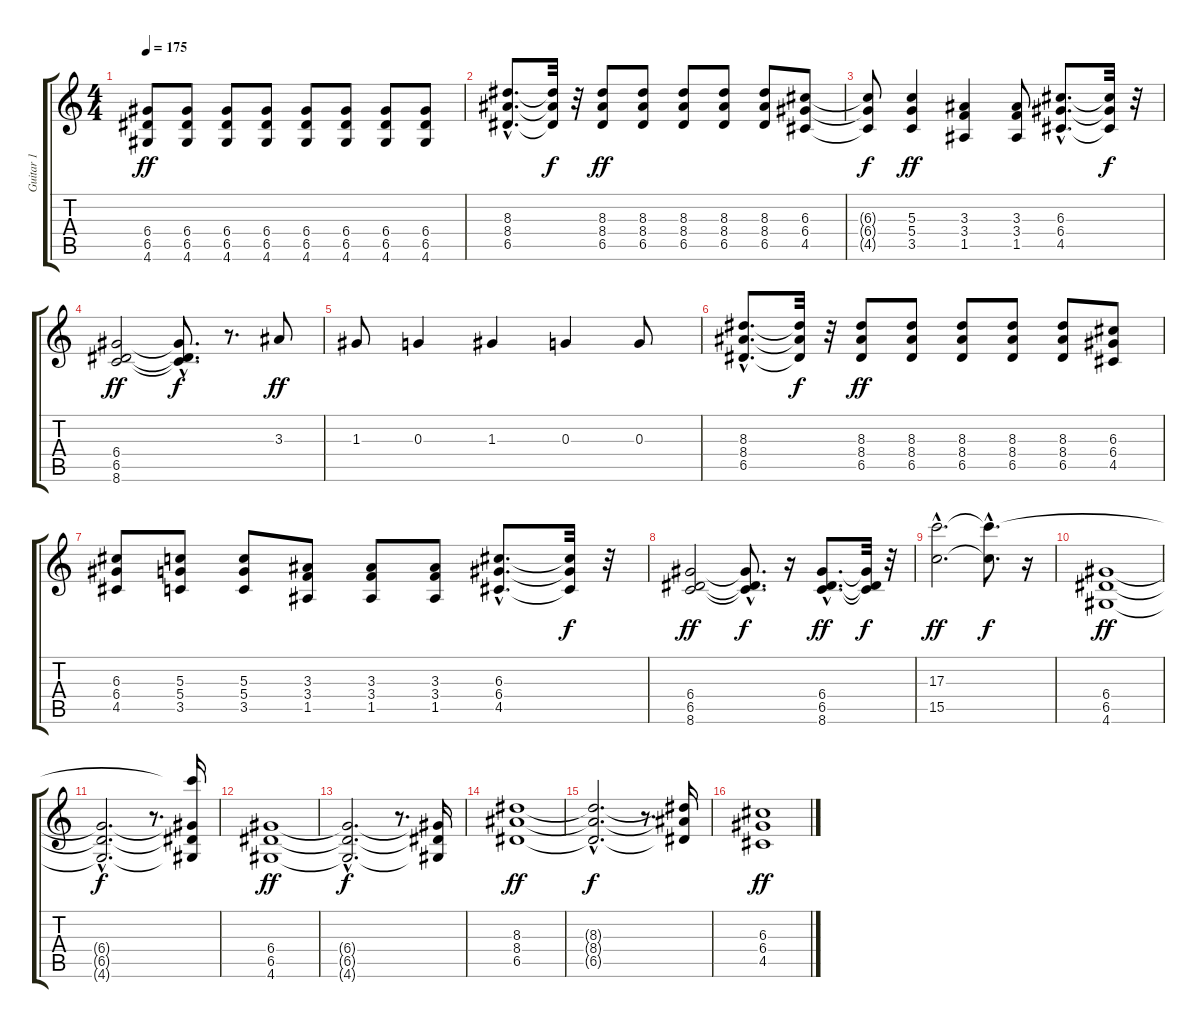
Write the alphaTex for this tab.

\track ("Guitar 1" "Guitar 1") {instrument distortionguitar}
\staff {score tabs}
\tuning (E4 B3 G3 D3 A2 E2) {hide}
\ts (4 4)
\tempo 175
\clef g2
\ks c
(6.4 6.5 4.6).8{dy ff} (6.4 6.5 4.6).8 (6.4 6.5 4.6).8 (6.4 6.5 4.6).8 (6.4 6.5 4.6).8 (6.4 6.5 4.6).8 (6.4 6.5 4.6).8 (6.4 6.5 4.6).8 |
(8.3{hac} 8.4{hac} 6.5{hac}).8{d} (8.3{t} 8.4{t} 6.5{t}).32{dy f} r.32 (8.3 8.4 6.5).8{dy ff} (8.3 8.4 6.5).8 (8.3 8.4 6.5).8 (8.3 8.4 6.5).8 (8.3 8.4 6.5).8 (6.3 6.4 4.5).8 |
(6.3{t} 6.4{t} 4.5{t}).8{dy f} (5.3 5.4 3.5).4{dy ff} (3.3 3.4 1.5).4 (3.3 3.4 1.5).8 (6.3{hac} 6.4{hac} 4.5{hac}).8{d} (6.3{t} 6.4{t} 4.5{t}).32{dy f} r.32 |
(6.4 6.5 8.6).2{dy ff} (6.4{hac t} 6.5{hac t} 8.6{hac t}).8{d dy f} r.8{d} 3.3.8{dy ff} |
1.3.8 0.3.4 1.3.4 0.3.4 0.3.8 |
(8.3{hac} 8.4{hac} 6.5{hac}).8{d} (8.3{t} 8.4{t} 6.5{t}).32{dy f} r.32 (8.3 8.4 6.5).8{dy ff} (8.3 8.4 6.5).8 (8.3 8.4 6.5).8 (8.3 8.4 6.5).8 (8.3 8.4 6.5).8 (6.3 6.4 4.5).8 |
(6.3 6.4 4.5).8 (5.3 5.4 3.5).8 (5.3 5.4 3.5).8 (3.3 3.4 1.5).8 (3.3 3.4 1.5).8 (3.3 3.4 1.5).8 (6.3{hac} 6.4{hac} 4.5{hac}).8{d} (6.3{t} 6.4{t} 4.5{t}).32{dy f} r.32 |
(6.4 6.5 8.6).2{dy ff} (6.4{hac t} 6.5{hac t} 8.6{hac t}).8{d dy f} r.16 (6.4{hac} 6.5{hac} 8.6{hac}).8{d dy ff} (6.4{t} 6.5{t} 8.6{t}).32{dy f} r.32 |
(17.3{hac} 15.5{hac}).2{d dy ff} (17.3{hac t} 15.5{hac t}).8{d dy f} r.16 |
(6.4 6.5 4.6).1{dy ff} |
(6.4{hac t} 6.5{hac t} 4.6{hac t}).2{d dy f} r.8{d} (17.3{t} 6.4{t} 6.5{t} 4.6{t}).16 |
(6.4 6.5 4.6).1{dy ff} |
(6.4{hac t} 6.5{hac t} 4.6{hac t}).2{d dy f} r.8{d} (6.4{t} 6.5{t} 4.6{t}).16 |
(8.3 8.4 6.5).1{dy ff} |
(8.3{hac t} 8.4{hac t} 6.5{hac t}).2{d dy f} r.8{d} (8.3{t} 8.4{t} 6.5{t}).16 |
(6.3 6.4 4.5).1{dy ff}
